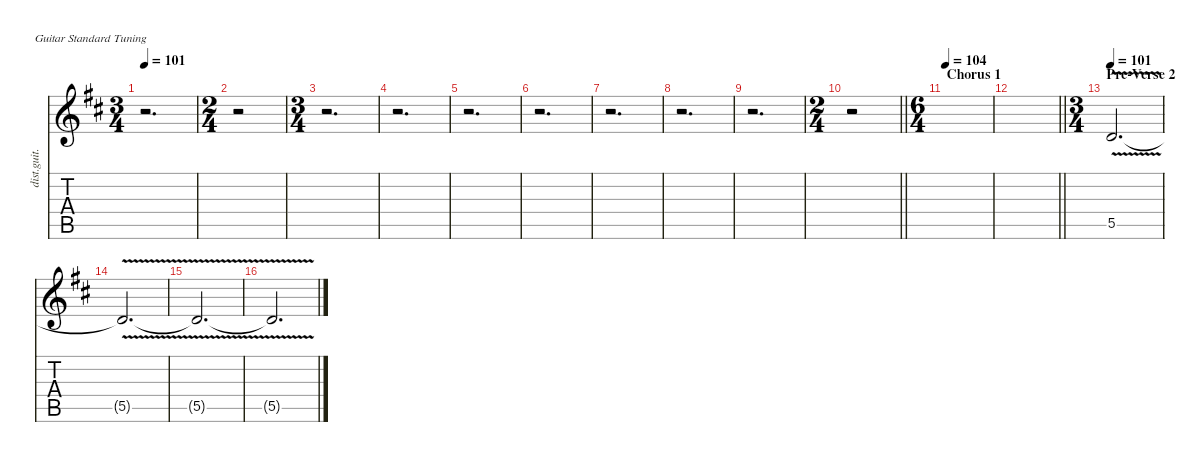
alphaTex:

\defaultSystemsLayout 4
\hideDynamics
\bracketExtendMode nobrackets
\otherSystemsTrackNameOrientation horizontal
\track ("Guitar 4" "dist.guit.") {defaultSystemsLayout 8 instrument electricguitarclean}
\staff {score tabs}
\tuning (E4 B3 G3 D3 A2 E2)
\ts (3 4)
\tempo 101
\clef g2
\ks bminor
r.2{d dy f beam Down} |
\ts (2 4)
\beaming (8 2 2)
r.2{beam Down} |
\ts (3 4)
\beaming (8 2 2 2)
r.2{d beam Down} |
r.2{d beam Down} |
r.2{d beam Down} |
r.2{d beam Down} |
r.2{d beam Down} |
r.2{d beam Down} |
r.2{d beam Down} |
\ts (2 4)
\beaming (8 2 2)
\barLineRight lightlight
r.2{beam Down} |
\ts (6 4)
\beaming (8 6 6)
\section ("" "Chorus 1")
\tempo 104
|
\barLineRight lightlight
|
\ts (3 4)
\beaming (8 2 2 2)
\section ("" "Pre-Verse 2")
\tempo 101
5.5{v acc forcenatural}.2{d beam Up} |
5.5{v t acc forcenatural}.2{d beam Up} |
5.5{v t acc forcenatural}.2{d beam Up} |
5.5{v t acc forcenatural}.2{d beam Up}
